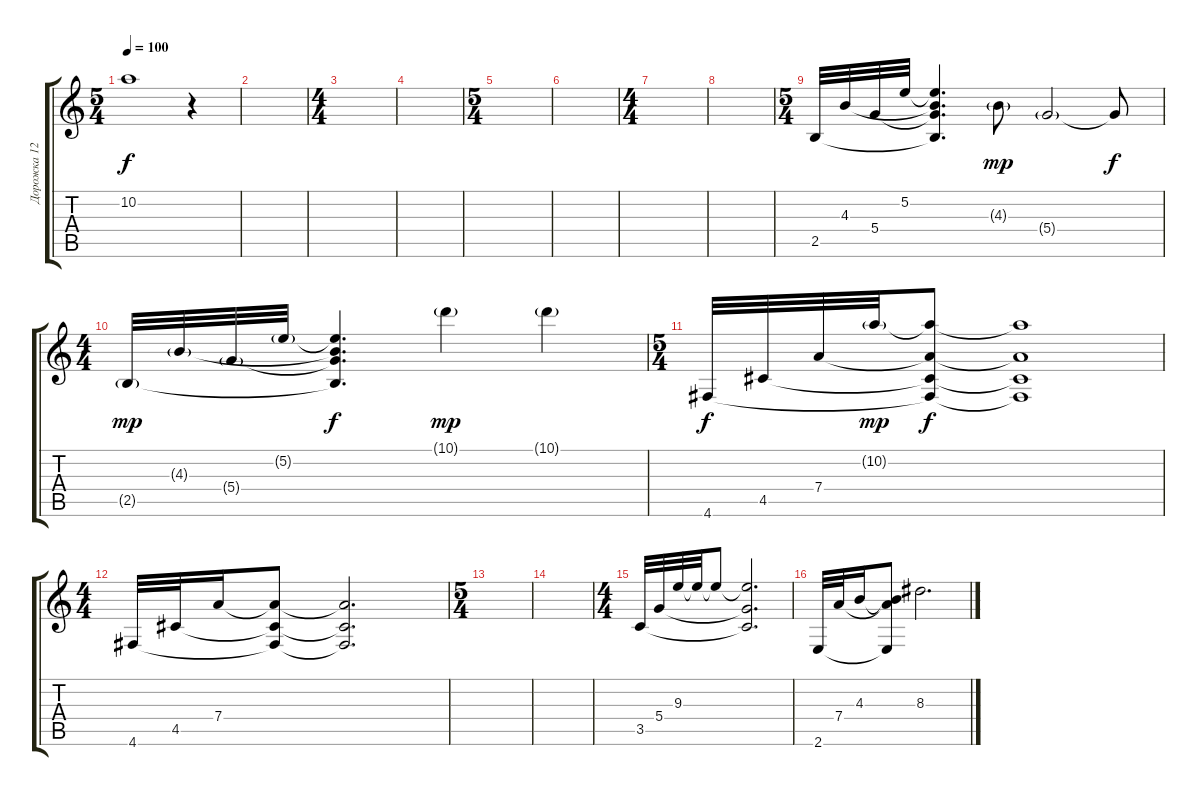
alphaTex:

\track ("Дорожка 12" "Дорожка 12") {instrument acousticguitarsteel}
\staff {score tabs}
\tuning (E4 B3 G3 D3 A2 D2) {hide}
\ts (5 4)
\tempo 100
\clef g2
\ks c
10.2.1{dy f} r.4 |
|
\ts (4 4)
|
|
\ts (5 4)
|
|
\ts (4 4)
|
|
\ts (5 4)
2.5.32{volume 7 instrument acousticguitarsteel} 4.3.32 5.4.32 5.2.32 (5.2{t} 4.3{t} 5.4{t} 2.5{t}).4{d} 4.3{g}.8{dy mp} 5.4{g}.2 5.4{t}.8{dy f} |
\ts (4 4)
2.5{g}.32{dy mp} 4.3{g}.32 5.4{g}.32 5.2{g}.32 (5.2{t} 4.3{t} 5.4{t} 2.5{t}).4{d dy f} 10.1{g}.4{dy mp} 10.1{g}.4 |
\ts (5 4)
4.6.32{dy f} 4.5.32 7.4.32 10.2{g}.32{dy mp} (10.2{t} 7.4{t} 4.5{t} 4.6{t}).8{dy f} (10.2{t} 7.4{t} 4.5{t} 4.6{t}).1 |
\ts (4 4)
4.6.32 4.5.32 7.4.16 (7.4{t} 4.5{t} 4.6{t}).8 (7.4{t} 4.5{t} 4.6{t}).2{d} |
\ts (5 4)
|
|
\ts (4 4)
3.5.32 5.4.32 9.3.32 9.3{t}.32 9.3{t}.8 (9.3{t} 5.4{t} 3.5{t}).2{d} |
2.6.32 7.4.32 4.3.16 (4.3{t} 7.4{t} 2.6{t}).8 8.3.2{d}
